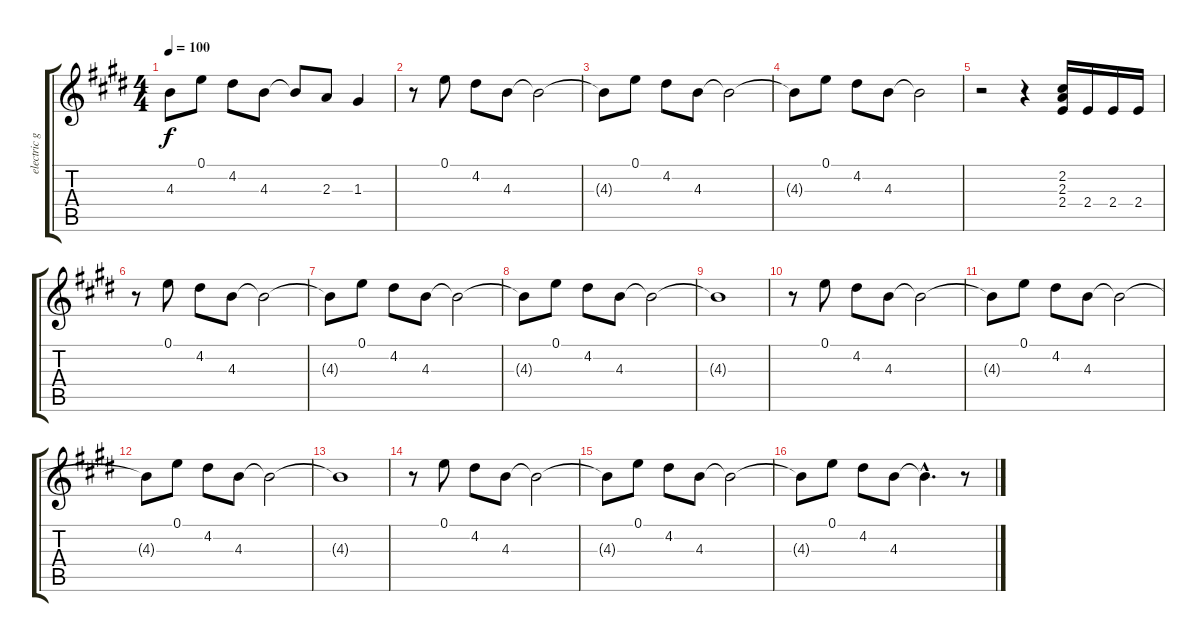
\track ("electric guitar1" "electric g") {instrument electricguitarmuted}
\staff {score tabs}
\tuning (E4 B3 G3 D3 A2 E2) {hide}
\ts (4 4)
\tempo 100
\clef g2
\ks e
4.3{t}.8{dy f} 0.1.8 4.2.8 4.3.8 4.3{t}.8 2.3.8 1.3.4 |
r.8 0.1.8 4.2.8 4.3.8 4.3{t}.2 |
4.3{t}.8 0.1.8 4.2.8 4.3.8 4.3{t}.2 |
4.3{t}.8 0.1.8 4.2.8 4.3.8 4.3{t}.2 |
r.2 r.4 (2.2 2.3 2.4).16 2.4.16 2.4.16 2.4.16 |
r.8 0.1.8 4.2.8 4.3.8 4.3{t}.2 |
4.3{t}.8 0.1.8 4.2.8 4.3.8 4.3{t}.2 |
4.3{t}.8 0.1.8 4.2.8 4.3.8 4.3{t}.2 |
4.3{t}.1 |
r.8 0.1.8 4.2.8 4.3.8 4.3{t}.2 |
4.3{t}.8 0.1.8 4.2.8 4.3.8 4.3{t}.2 |
4.3{t}.8 0.1.8 4.2.8 4.3.8 4.3{t}.2 |
4.3{t}.1 |
r.8 0.1.8 4.2.8 4.3.8 4.3{t}.2 |
4.3{t}.8 0.1.8 4.2.8 4.3.8 4.3{t}.2 |
4.3{t}.8 0.1.8 4.2.8 4.3.8 4.3{hac t}.4{d} r.8
